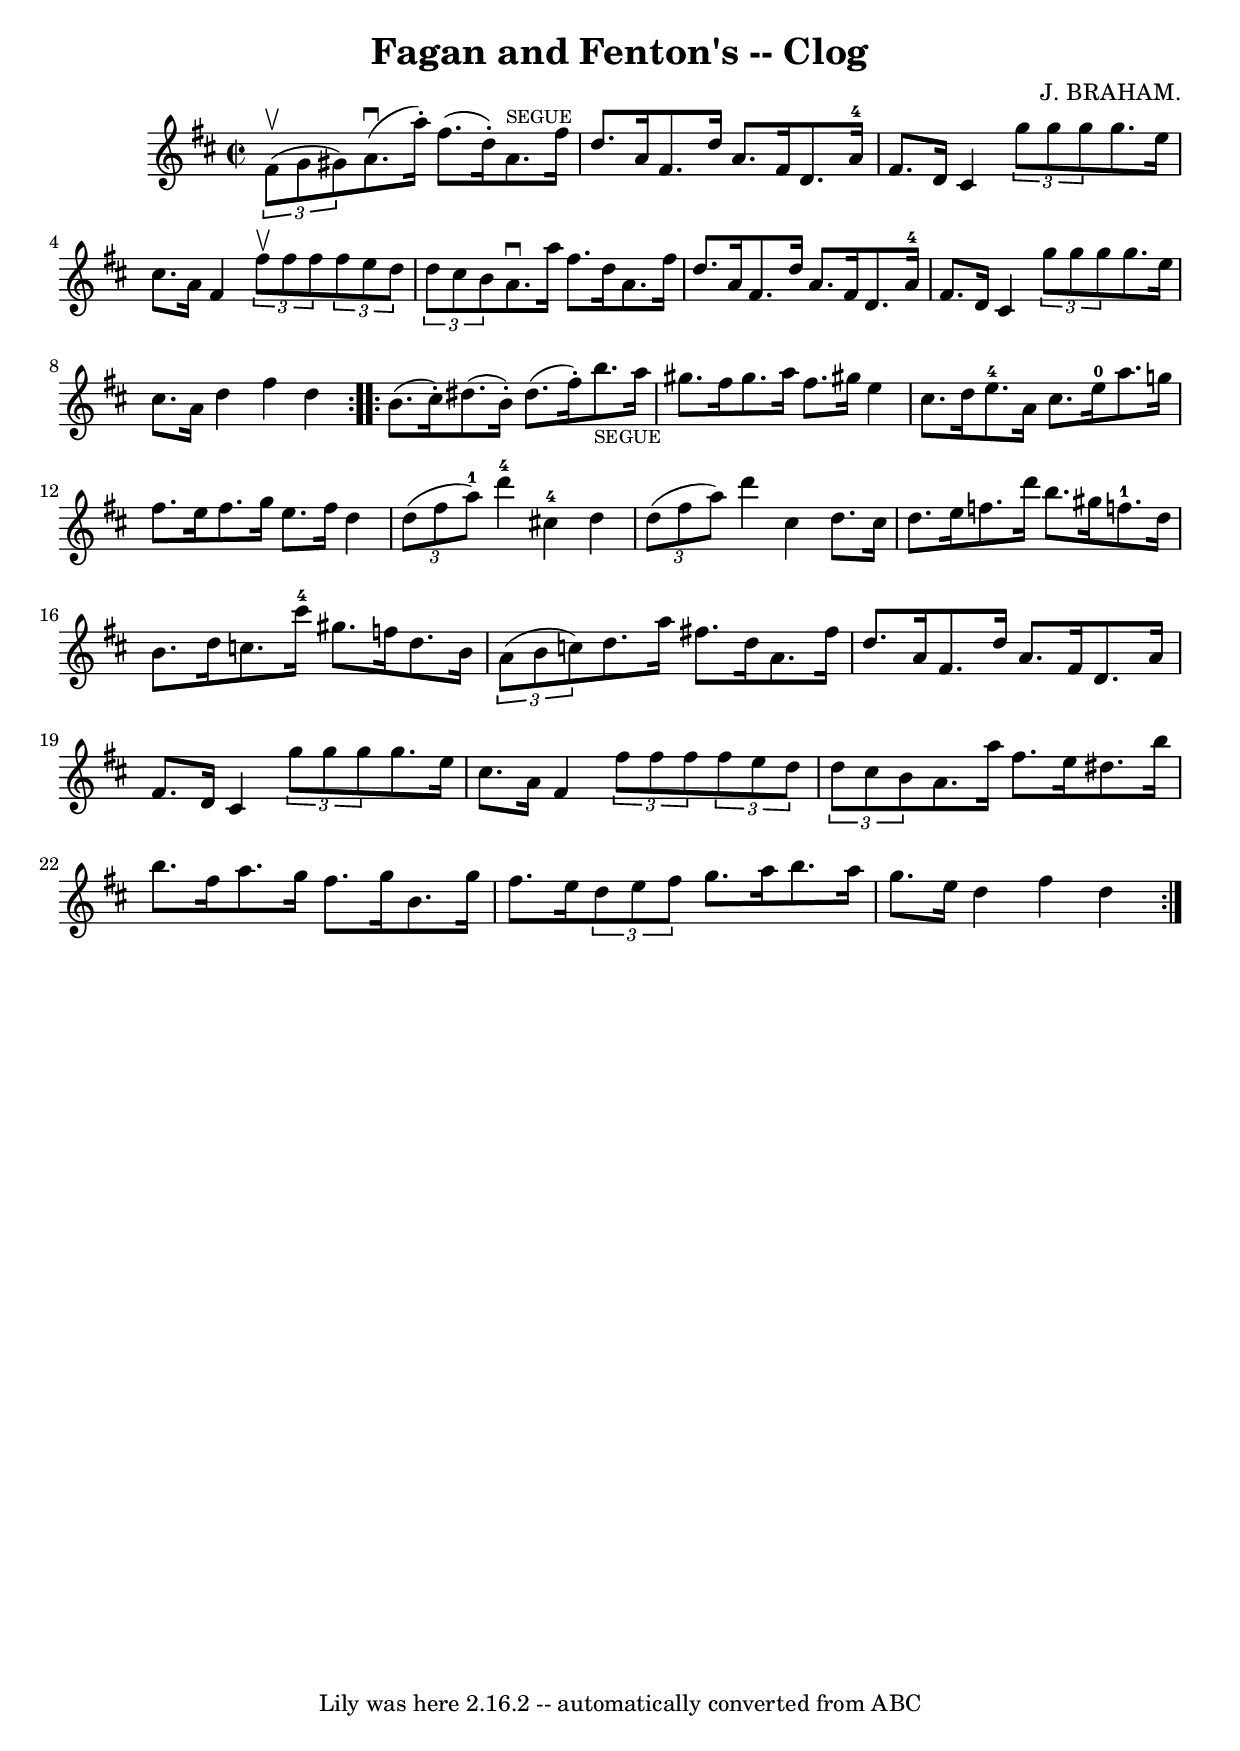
\version "2.16.2"
\include "Mammoth.ily"
\header {
  %% book = "Ryan's Mammoth Collection"
  composer = "J. BRAHAM."
  crossRefNumber = "1"
  footnotes = "\\\\160 955"
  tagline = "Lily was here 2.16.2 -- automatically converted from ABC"
  title = "Fagan and Fenton's -- Clog"

}
voicedefault =  {



  \repeat volta 2 {

    \override Staff.TimeSignature #'style = #'C
    \time 2/2 
    \key d \major
    \times 2/3 { fis'8^\upbow(g'8 gis'8) 
	       }   
    |
    a'8.^\downbow(a''16 -.) fis''8. (d''16 -.) a'8. 
    ^\segue fis''16 d''8. a'16    |
    fis'8. d''16 a'8.    
    fis'16 d'8. a'16-4 fis'8. d'16    |
    cis'4    
    \times 2/3 { g''8 g''8 g''8  
	       } g''8. e''16 cis''8. a'16    
    |
    fis'4    \times 2/3 { fis''8^\upbow fis''8 fis''8  
			}   
    \times 2/3 { fis''8 e''8 d''8  
	       }   \times 2/3 { d''8 cis''8 b'8 
				
			      }   |
    a'8.^\downbow a''16 fis''8. d''16 a'8. fis''16 
    d''8. a'16    |
    fis'8. d''16 a'8. fis'16 d'8.    
    a'16-4 fis'8. d'16    |
    cis'4    \times 2/3 { g''8 g''8   
			  g''8  
			} g''8. e''16 cis''8. a'16    |
    d''4 fis''4    
    d''4  
  }     
  \repeat volta 2 {
    b'8. (cis''16 -.) |
    dis''8. (
    b'16 -.) dis''8. (fis''16 -.) b''8._\segue a''16 gis''8.    
    fis''16    |
    gis''8. a''16 fis''8. gis''!16 e''4    
    cis''8. d''16    |
    e''8.-4 a'16 cis''8. e''16-0   
    a''8. g''!16 fis''8. e''16    |
    fis''8. g''16 e''8.    
    fis''16 d''4    \times 2/3 { d''8 (fis''8 a''8-1) 
			       }   |
    
    d'''4-4 cis''!4-4 d''4    \times 2/3 { d''8 (fis''8 a''8 
					   ) 
					 }   |
    d'''4 cis''4 d''8. cis''16 d''8. e''16    
    |
    f''8. d'''16 b''8. gis''16 f''!8.-1 d''16    
    b'8. d''16    |
    c''8. cis'''16-4 gis''8. f''16 d''8.  
    b'16    \times 2/3 { a'8 (b'8 c''!8) 
		       }   |
    d''8.    
    a''16 fis''!8. d''16 a'8. fis''16 d''8. a'16    |
    
    fis'8. d''16 a'8. fis'16 d'8. a'16 fis'8. d'16    |
    
    cis'4    \times 2/3 { g''8 g''8 g''8  
			} g''8. e''16 cis''8.   
    a'16    |
    fis'4    \times 2/3 { fis''8 fis''8 fis''8  
			}   
    \times 2/3 { fis''8 e''8 d''8  
	       }   \times 2/3 { d''8 cis''8 b'8 
				
			      }   |
    a'8. a''16 fis''8. e''16 dis''8. b''16    
    b''8. fis''16    |
    a''8. g''16 fis''8. g''16 b'8.    
    g''16 fis''8. e''16    |
    \times 2/3 { d''8 e''8 fis''8  

	       } g''8. a''16 b''8. a''16 g''8. e''16    |
    d''4    
    fis''4 d''4  
  }   

}

\score{
  <<

    \context Staff="default"
    {
      \voicedefault 
      
    }

  >>
  \layout {
    
  }
  \midi {
  }

}
